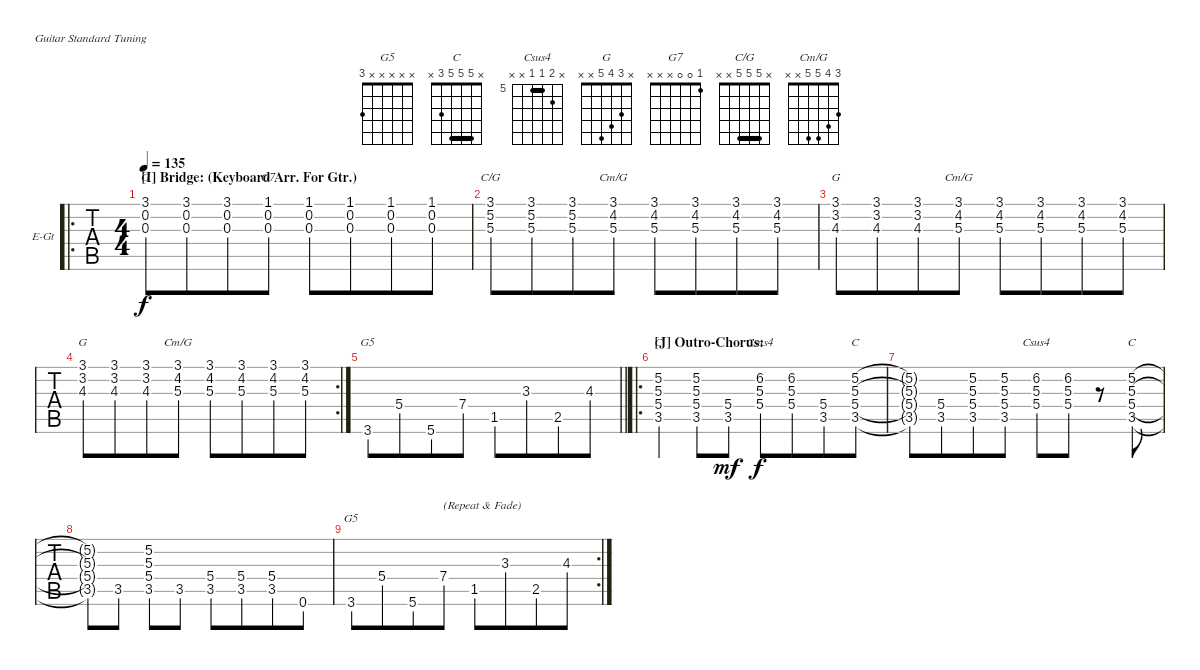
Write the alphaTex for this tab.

\bracketExtendMode groupsimilarinstruments
\firstSystemTrackNameOrientation horizontal
\otherSystemsTrackNameOrientation horizontal
\track ("Guitar Combo" "E-Gt") {instrument distortionguitar}
\staff {tabs}
\tuning (E4 B3 G3 D3 A2 E2)
\chord ("G5" x x x x x 3)
\chord ("C" x 5 5 5 3 x) {barre (5 5)}
\chord ("Csus4" x 6 5 5 3 x) {firstfret 3}
\chord ("Csus4" x 6 5 5 x x) {firstfret 5 barre 5}
\chord ("G" 3 0 0 x x x)
\chord ("G7" 1 0 0 x x x)
\chord ("C/G" x 5 5 5 x x) {barre (5 5)}
\chord ("Cm/G" 3 4 5 5 x x)
\chord ("G" x 3 4 5 x x)
\ro
\ts (4 4)
\section ("I" "Bridge: (Keyboard Arr. For Gtr.)")
\tempo 135
\clef g2
\ks c
(3.1{st} 0.2{st} 0.3{st}).8{ch "G" dy f beam merge} (3.1{st} 0.2{st} 0.3{st}).8{beam merge} (3.1{st} 0.2{st} 0.3{st}).8{beam merge} (0.2{st} 1.1{st} 0.3{st}).8{ch "G7"} (0.2{st} 1.1{st} 0.3{st}).8{beam merge} (0.2{st} 1.1{st} 0.3{st}).8{beam merge} (0.2{st} 1.1{st} 0.3{st}).8{beam merge} (0.2{st} 1.1{st} 0.3{st}).8 |
(5.2{st} 5.3{st} 3.1).8{ch "C/G" beam merge} (5.2{st} 5.3{st} 3.1).8{beam merge} (5.2{st} 5.3{st} 3.1).8{beam merge} (5.3{st} 4.2{st} 3.1{st}).8{ch "Cm/G"} (5.3{st} 4.2{st} 3.1{st}).8{beam merge} (5.3{st} 4.2{st} 3.1{st}).8{beam merge} (5.3{st} 4.2{st} 3.1{st}).8{beam merge} (5.3{st} 4.2{st} 3.1{st}).8 |
(3.2{st} 4.3{st} 3.1).8{ch "G" beam merge} (3.2{st} 4.3{st} 3.1).8{beam merge} (3.2{st} 4.3{st} 3.1).8{beam merge} (5.3{st} 4.2{st} 3.1{st}).8{ch "Cm/G"} (5.3{st} 4.2{st} 3.1{st}).8{beam merge} (5.3{st} 4.2{st} 3.1{st}).8{beam merge} (5.3{st} 4.2{st} 3.1{st}).8{beam merge} (5.3{st} 4.2{st} 3.1{st}).8 |
\rc 2
(3.2{st} 4.3{st} 3.1).8{ch "G" beam merge} (3.2{st} 4.3{st} 3.1).8{beam merge} (3.2{st} 4.3{st} 3.1).8{beam merge} (5.3{st} 4.2{st} 3.1{st}).8{ch "Cm/G"} (5.3{st} 4.2{st} 3.1{st}).8{beam merge} (5.3{st} 4.2{st} 3.1{st}).8{beam merge} (5.3{st} 4.2{st} 3.1{st}).8{beam merge} (5.3{st} 4.2{st} 3.1{st}).8 |
\barLineRight lightlight
3.6.8{ch "G5" beam merge} 5.4.8{beam merge} 5.6.8{beam merge} 7.4.8 1.5.8{beam merge} 3.3.8{beam merge} 2.5.8{beam merge} 4.3.8 |
\ro
\section ("J" "Outro-Chorus:")
(5.3 5.4 3.5 5.2).4{ch "C"} (5.3 5.4 3.5 5.2).8 (3.5 5.4).8{dy mf} (6.2 5.3 5.4).8{ch "Csus4" dy f beam merge} (6.2 5.3 5.4).8{beam merge} (3.5 5.4).8{beam merge} (5.2 5.3 5.4 3.5).8{ch "C"} |
(5.2{t} 5.3{t} 5.4{t} 3.5{t}).8{beam merge} (3.5 5.4).8{beam merge} (5.2 5.3 5.4 3.5).8{beam merge} (5.2 5.3 5.4 3.5).8 (6.2 5.3 5.4).8{ch "Csus4"} (6.2 5.3 5.4).8 r.8 (5.2 5.3 5.4 3.5).8{ch "C"} |
(5.2{t} 5.3{t} 5.4{t} 3.5{t}).8 3.5.8 (5.2 5.3 5.4 3.5).8 3.5.8 (5.4 3.5).8{beam merge} (5.4 3.5).8{beam merge} (5.4 3.5).8{beam merge} 0.6.8 |
\rc 2
3.6.8{ch "G5" beam merge} 5.4.8{beam merge} 5.6.8{beam merge} 7.4.8{txt "(Repeat & Fade)"} 1.5.8{beam merge} 3.3.8{beam merge} 2.5.8{beam merge} 4.3.8
